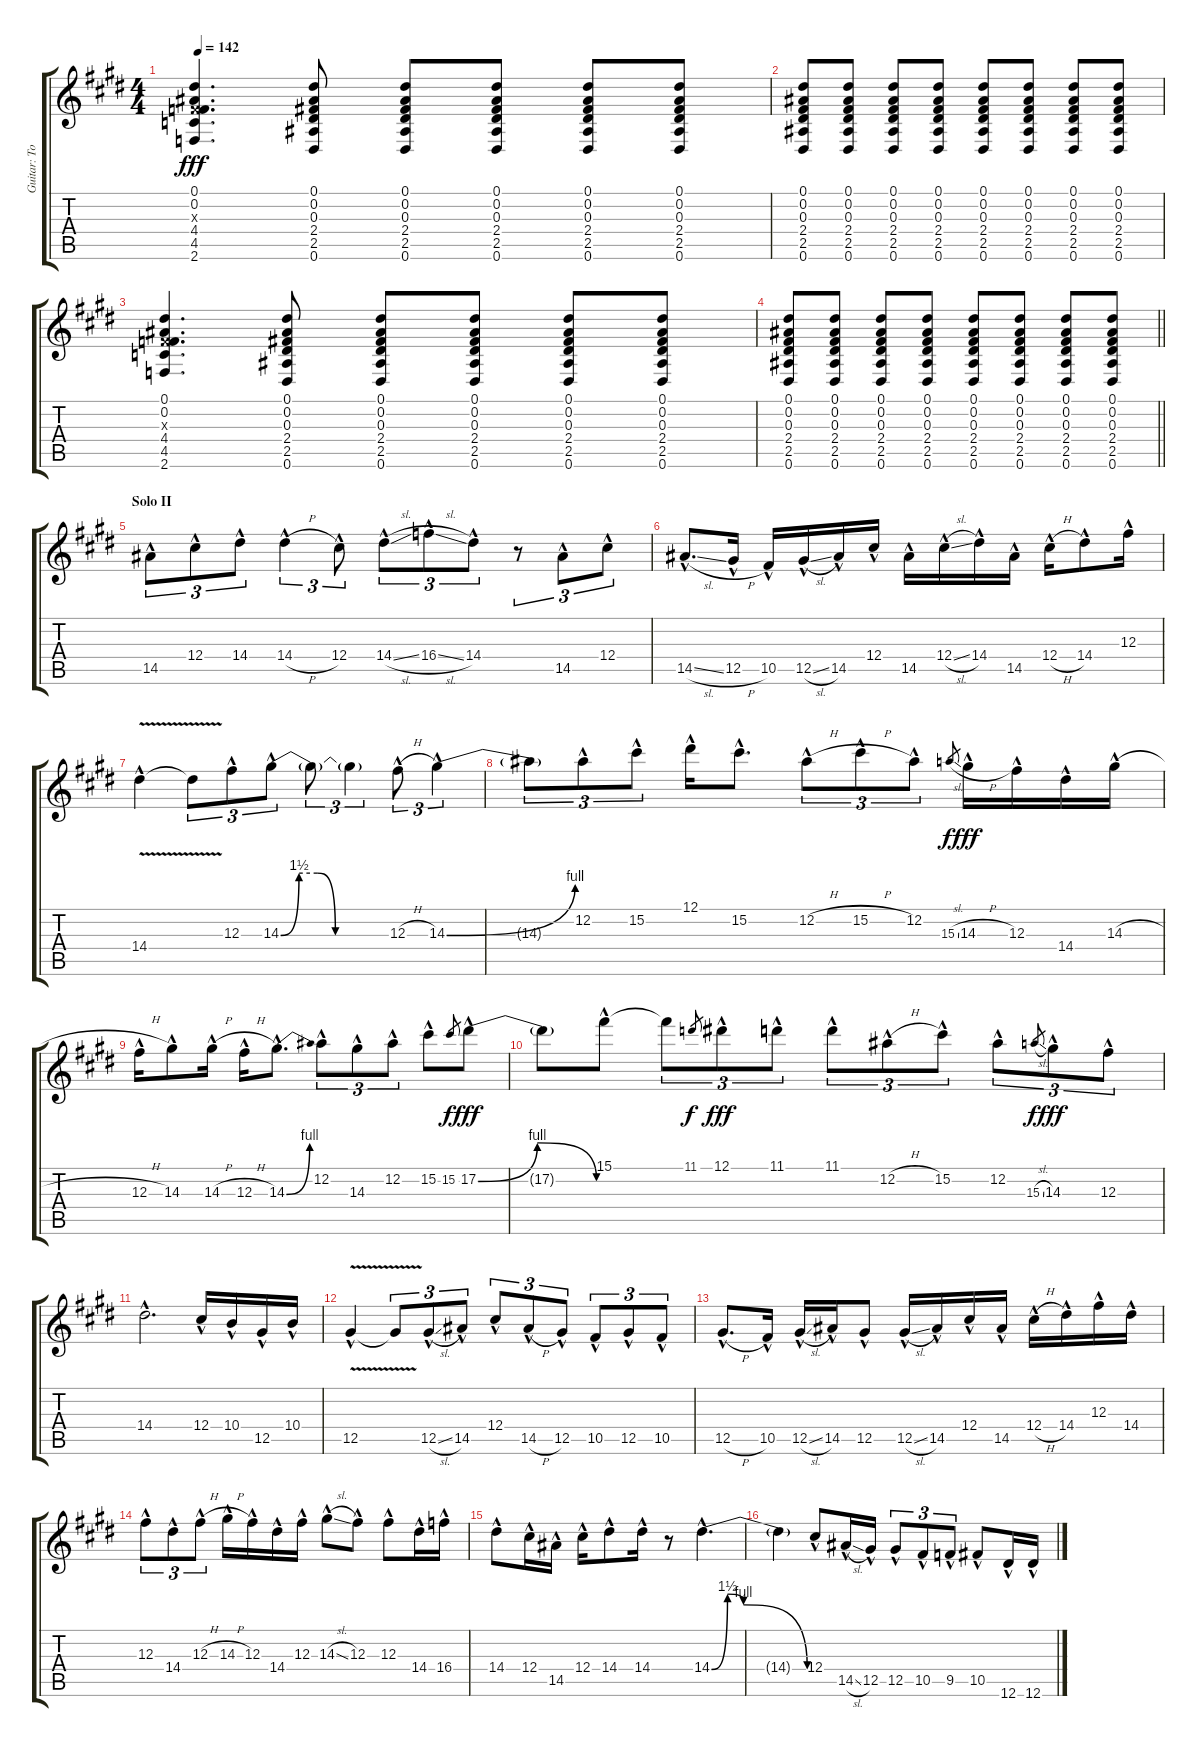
\track ("Guitar: Tony" "Guitar: To") {instrument distortionguitar}
\staff {score tabs}
\tuning (Eb4 Bb3 Gb3 Db3 Ab2 Eb2) {hide}
\ts (4 4)
\tempo 142
\clef g2
\ks e
(0.1 0.2 0.3{x} 4.4 4.5 2.6).4{d dy fff} (0.1 0.2 0.3 2.4 2.5 0.6).8 (0.1 0.2 0.3 2.4 2.5 0.6).8 (0.1 0.2 0.3 2.4 2.5 0.6).8 (0.1 0.2 0.3 2.4 2.5 0.6).8 (0.1 0.2 0.3 2.4 2.5 0.6).8 |
(0.1 0.2 0.3 2.4 2.5 0.6).8 (0.1 0.2 0.3 2.4 2.5 0.6).8 (0.1 0.2 0.3 2.4 2.5 0.6).8 (0.1 0.2 0.3 2.4 2.5 0.6).8 (0.1 0.2 0.3 2.4 2.5 0.6).8 (0.1 0.2 0.3 2.4 2.5 0.6).8 (0.1 0.2 0.3 2.4 2.5 0.6).8 (0.1 0.2 0.3 2.4 2.5 0.6).8 |
(0.1 0.2 0.3{x} 4.4 4.5 2.6).4{d} (0.1 0.2 0.3 2.4 2.5 0.6).8 (0.1 0.2 0.3 2.4 2.5 0.6).8 (0.1 0.2 0.3 2.4 2.5 0.6).8 (0.1 0.2 0.3 2.4 2.5 0.6).8 (0.1 0.2 0.3 2.4 2.5 0.6).8 |
\barLineRight lightlight
(0.1 0.2 0.3 2.4 2.5 0.6).8 (0.1 0.2 0.3 2.4 2.5 0.6).8 (0.1 0.2 0.3 2.4 2.5 0.6).8 (0.1 0.2 0.3 2.4 2.5 0.6).8 (0.1 0.2 0.3 2.4 2.5 0.6).8 (0.1 0.2 0.3 2.4 2.5 0.6).8 (0.1 0.2 0.3 2.4 2.5 0.6).8 (0.1 0.2 0.3 2.4 2.5 0.6).8 |
\section ("" "Solo II")
14.5{hac}.8{tu (3 2)} 12.4{hac}.8{tu (3 2)} 14.4{hac}.8{tu (3 2)} 14.4{h hac}.4{tu (3 2)} 12.4{hac}.8{tu (3 2)} 14.4{sl hac}.8{tu (3 2)} 16.4{sl hac}.8{tu (3 2)} 14.4{hac}.8{tu (3 2)} r.8{tu (3 2)} 14.5{hac}.8{tu (3 2)} 12.4{hac}.8{tu (3 2)} |
14.5{sl hac}.8{d} 12.5{h hac}.16 10.5{hac}.16 12.5{sl hac}.16 14.5{hac}.16 12.4{hac}.16 14.5{hac}.16 12.4{sl hac}.16 14.4{hac}.16 14.5{hac}.16 12.4{h hac}.16 14.4{hac}.8 12.3{hac}.16 |
14.4{v hac}.4 14.4{t}.8{tu (3 2)} 12.3{hac}.8{tu (3 2)} 14.3{be (custom 0 0 10 6 20 6 30 0 60 0) hac}.8{tu (3 2)} 14.3{t}.8{tu (3 2)} 14.3{t}.4{tu (3 2)} 12.3{h hac}.8{tu (3 2)} 14.3{be (bend 0 0 60 4) hac}.4{tu (3 2)} |
14.3{t}.8{tu (3 2)} 12.2{hac}.8{tu (3 2)} 15.2{hac}.8{tu (3 2)} 12.1{hac}.16 15.2{hac}.8{d} 12.2{h hac}.8{tu (3 2)} 15.2{h hac}.8{tu (3 2)} 12.2{hac}.8{tu (3 2)} 15.3{sl}.8{gr dy f} 14.3{h hac}.16{dy fff} 12.3{hac}.16 14.4{hac}.16 14.3{h hac}.16 |
12.3{h hac}.16 14.3{hac}.8 14.3{h hac}.16 12.3{h hac}.16 14.3{be (bend 0 0 60 4) hac}.8{d} 12.2{hac}.8{tu (3 2)} 14.3{hac}.8{tu (3 2)} 12.2{hac}.8{tu (3 2)} 15.2{hac}.8 15.2.8{gr dy f} 17.2{be (bendrelease 0 0 10 4 10 4 60 0) hac}.8{dy fff} |
17.2{t}.8 15.1{hac}.8 15.1{t}.8{tu (3 2)} 11.1.8{gr dy f} 12.1{hac}.8{tu (3 2) dy fff} 11.1{hac}.8{tu (3 2)} 11.1{hac}.8{tu (3 2)} 12.2{h hac}.8{tu (3 2)} 15.2{hac}.8{tu (3 2)} 12.2{hac}.8{tu (3 2)} 15.3{sl}.8{gr dy f} 14.3{hac}.8{tu (3 2) dy fff} 12.3{hac}.8{tu (3 2)} |
14.4{hac}.2{d} 12.4{hac}.16 10.4{hac}.16 12.5{hac}.16 10.4{hac}.16 |
12.5{v hac}.4 12.5{t}.8{tu (3 2)} 12.5{sl hac}.8{tu (3 2)} 14.5{hac}.8{tu (3 2)} 12.4{hac}.8{tu (3 2)} 14.5{h hac}.8{tu (3 2)} 12.5{hac}.8{tu (3 2)} 10.5{hac}.8{tu (3 2)} 12.5{hac}.8{tu (3 2)} 10.5{hac}.8{tu (3 2)} |
12.5{h hac}.8{d} 10.5{hac}.16 12.5{sl hac}.16 14.5{hac}.16 12.5{hac}.8 12.5{sl hac}.16 14.5{hac}.16 12.4{hac}.16 14.5{hac}.16 12.4{h hac}.16 14.4{hac}.16 12.3{hac}.16 14.4{hac}.16 |
12.3{hac}.8{tu (3 2)} 14.4{hac}.8{tu (3 2)} 12.3{h hac}.8{tu (3 2)} 14.3{h hac}.16 12.3{hac}.16 14.4{hac}.16 12.3{hac}.16 14.3{sl hac}.8 12.3{hac}.8 12.3{hac}.8 14.4{hac}.16 16.4{hac}.16 |
14.4{hac}.8 12.4{hac}.16 14.5{hac}.16 12.4{hac}.16 14.4{hac}.8 14.4{hac}.16 r.8 14.4{be (custom 0 0 10 6 20 4 60 0) hac}.4{d} |
14.4{t}.4 12.4{hac}.8 14.5{sl hac}.16 12.5{hac}.16 12.5{hac}.8{tu (3 2)} 10.5{hac}.8{tu (3 2)} 9.5{hac}.8{tu (3 2)} 10.5{hac}.8 12.6{hac}.16 12.6{hac}.16
